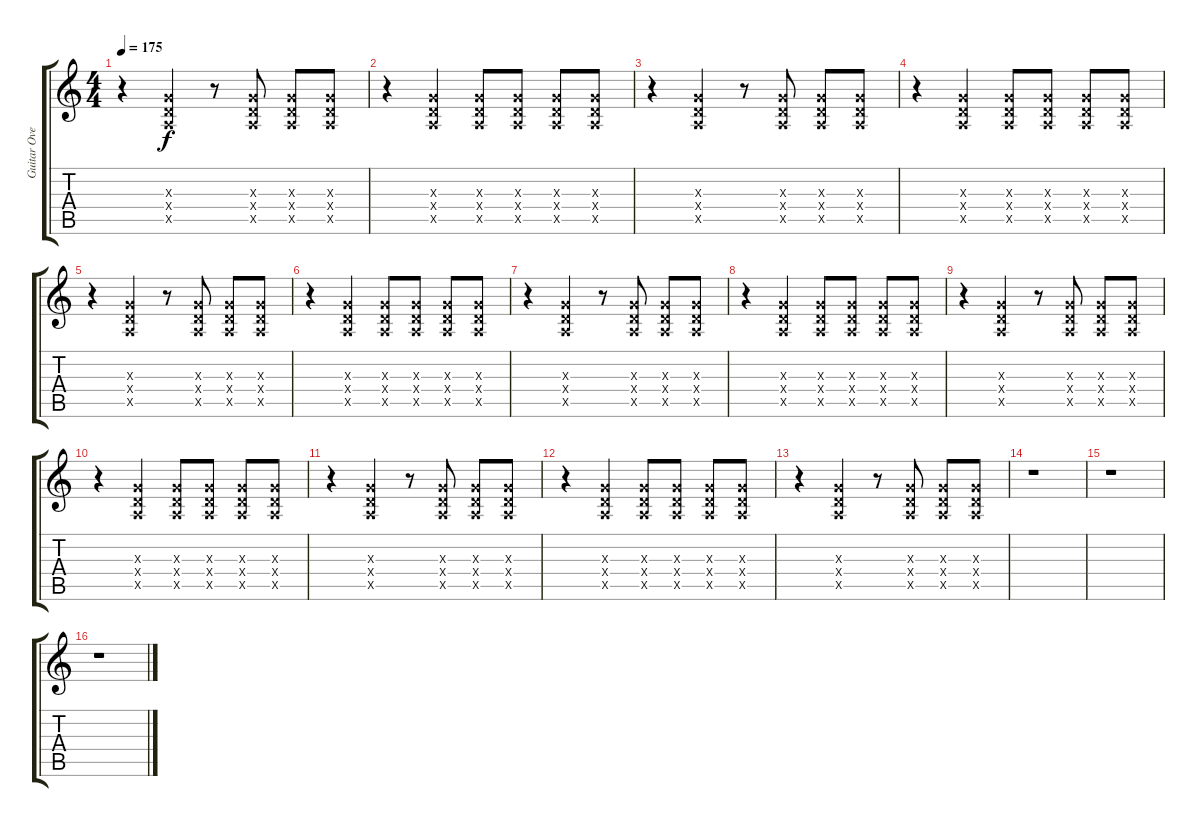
\track ("Guitar Overdub" "Guitar Ove") {instrument overdrivenguitar}
\staff {score tabs}
\tuning (E4 B3 G3 D3 A2 E2) {hide}
\ts (4 4)
\tempo 175
\clef g2
\ks c
r.4{dy f} (0.3{x} 0.4{x} 0.5{x}).4 r.8 (0.3{x} 0.4{x} 0.5{x}).8 (0.3{x} 0.4{x} 0.5{x}).8 (0.3{x} 0.4{x} 0.5{x}).8 |
r.4 (0.3{x} 0.4{x} 0.5{x}).4 (0.3{x} 0.4{x} 0.5{x}).8 (0.3{x} 0.4{x} 0.5{x}).8 (0.3{x} 0.4{x} 0.5{x}).8 (0.3{x} 0.4{x} 0.5{x}).8 |
r.4 (0.3{x} 0.4{x} 0.5{x}).4 r.8 (0.3{x} 0.4{x} 0.5{x}).8 (0.3{x} 0.4{x} 0.5{x}).8 (0.3{x} 0.4{x} 0.5{x}).8 |
r.4 (0.3{x} 0.4{x} 0.5{x}).4 (0.3{x} 0.4{x} 0.5{x}).8 (0.3{x} 0.4{x} 0.5{x}).8 (0.3{x} 0.4{x} 0.5{x}).8 (0.3{x} 0.4{x} 0.5{x}).8 |
r.4 (0.3{x} 0.4{x} 0.5{x}).4 r.8 (0.3{x} 0.4{x} 0.5{x}).8 (0.3{x} 0.4{x} 0.5{x}).8 (0.3{x} 0.4{x} 0.5{x}).8 |
r.4 (0.3{x} 0.4{x} 0.5{x}).4 (0.3{x} 0.4{x} 0.5{x}).8 (0.3{x} 0.4{x} 0.5{x}).8 (0.3{x} 0.4{x} 0.5{x}).8 (0.3{x} 0.4{x} 0.5{x}).8 |
r.4 (0.3{x} 0.4{x} 0.5{x}).4 r.8 (0.3{x} 0.4{x} 0.5{x}).8 (0.3{x} 0.4{x} 0.5{x}).8 (0.3{x} 0.4{x} 0.5{x}).8 |
r.4 (0.3{x} 0.4{x} 0.5{x}).4 (0.3{x} 0.4{x} 0.5{x}).8 (0.3{x} 0.4{x} 0.5{x}).8 (0.3{x} 0.4{x} 0.5{x}).8 (0.3{x} 0.4{x} 0.5{x}).8 |
r.4 (0.3{x} 0.4{x} 0.5{x}).4 r.8 (0.3{x} 0.4{x} 0.5{x}).8 (0.3{x} 0.4{x} 0.5{x}).8 (0.3{x} 0.4{x} 0.5{x}).8 |
r.4 (0.3{x} 0.4{x} 0.5{x}).4 (0.3{x} 0.4{x} 0.5{x}).8 (0.3{x} 0.4{x} 0.5{x}).8 (0.3{x} 0.4{x} 0.5{x}).8 (0.3{x} 0.4{x} 0.5{x}).8 |
r.4 (0.3{x} 0.4{x} 0.5{x}).4 r.8 (0.3{x} 0.4{x} 0.5{x}).8 (0.3{x} 0.4{x} 0.5{x}).8 (0.3{x} 0.4{x} 0.5{x}).8 |
r.4 (0.3{x} 0.4{x} 0.5{x}).4 (0.3{x} 0.4{x} 0.5{x}).8 (0.3{x} 0.4{x} 0.5{x}).8 (0.3{x} 0.4{x} 0.5{x}).8 (0.3{x} 0.4{x} 0.5{x}).8 |
r.4 (0.3{x} 0.4{x} 0.5{x}).4 r.8 (0.3{x} 0.4{x} 0.5{x}).8 (0.3{x} 0.4{x} 0.5{x}).8 (0.3{x} 0.4{x} 0.5{x}).8 |
r.1 |
r.1 |
r.1
